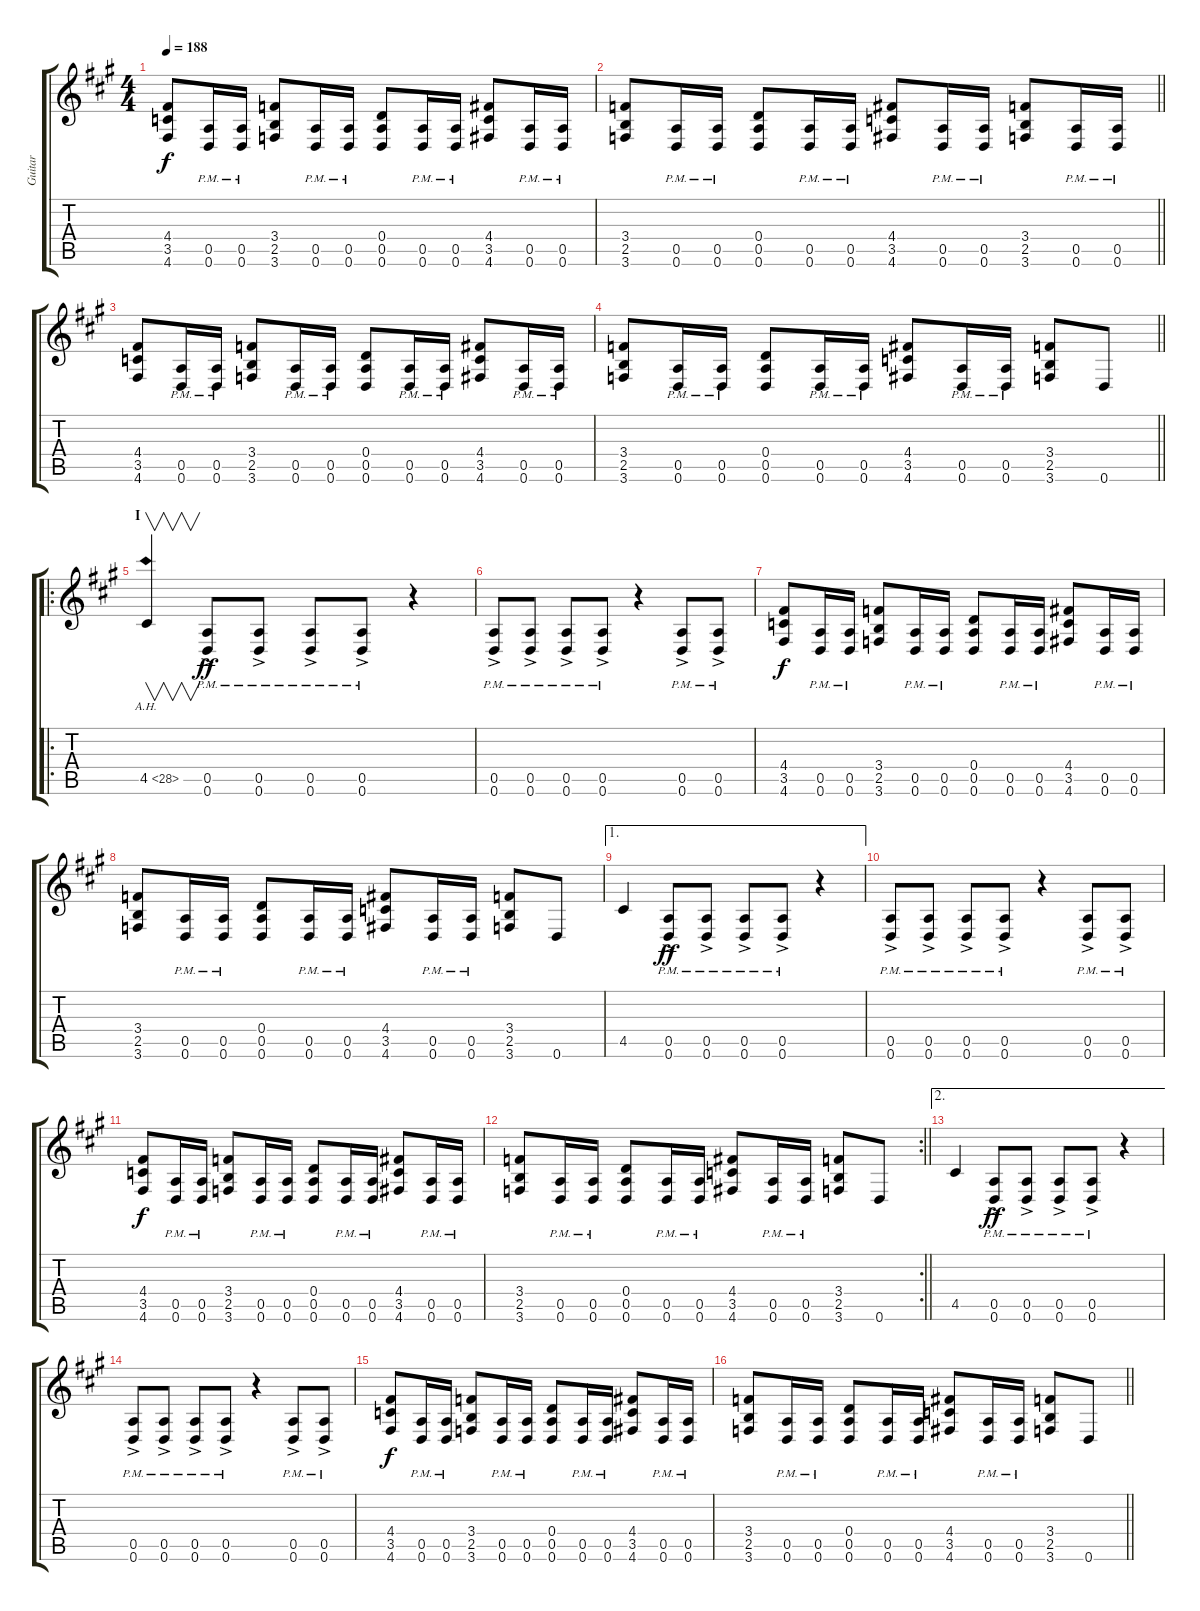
\track ("Guitar" "Guitar") {instrument distortionguitar}
\staff {score tabs}
\tuning (E4 B3 G3 D3 A2 D2) {hide}
\ts (4 4)
\tempo 188
\clef g2
\ks f#minor
(4.4 3.5 4.6).8{dy f} (0.5{pm} 0.6{pm}).16 (0.5{pm} 0.6{pm}).16 (3.4 2.5 3.6).8 (0.5{pm} 0.6{pm}).16 (0.5{pm} 0.6{pm}).16 (0.4 0.5 0.6).8 (0.5{pm} 0.6{pm}).16 (0.5{pm} 0.6{pm}).16 (4.4 3.5 4.6).8 (0.5{pm} 0.6{pm}).16 (0.5{pm} 0.6{pm}).16 |
\barLineRight lightlight
(3.4 2.5 3.6).8 (0.5{pm} 0.6{pm}).16 (0.5{pm} 0.6{pm}).16 (0.4 0.5 0.6).8 (0.5{pm} 0.6{pm}).16 (0.5{pm} 0.6{pm}).16 (4.4 3.5 4.6).8 (0.5{pm} 0.6{pm}).16 (0.5{pm} 0.6{pm}).16 (3.4 2.5 3.6).8 (0.5{pm} 0.6{pm}).16 (0.5{pm} 0.6{pm}).16 |
\section ("" "")
(4.4 3.5 4.6).8 (0.5{pm} 0.6{pm}).16 (0.5{pm} 0.6{pm}).16 (3.4 2.5 3.6).8 (0.5{pm} 0.6{pm}).16 (0.5{pm} 0.6{pm}).16 (0.4 0.5 0.6).8 (0.5{pm} 0.6{pm}).16 (0.5{pm} 0.6{pm}).16 (4.4 3.5 4.6).8 (0.5{pm} 0.6{pm}).16 (0.5{pm} 0.6{pm}).16 |
\barLineRight lightlight
(3.4 2.5 3.6).8 (0.5{pm} 0.6{pm}).16 (0.5{pm} 0.6{pm}).16 (0.4 0.5 0.6).8 (0.5{pm} 0.6{pm}).16 (0.5{pm} 0.6{pm}).16 (4.4 3.5 4.6).8 (0.5{pm} 0.6{pm}).16 (0.5{pm} 0.6{pm}).16 (3.4 2.5 3.6).8 0.6.8 |
\ro
\section ("" "I")
4.5{ah 24}.4{v} (0.5{ac pm} 0.6{ac pm}).8{dy ff} (0.5{ac pm} 0.6{ac pm}).8 (0.5{ac pm} 0.6{ac pm}).8 (0.5{ac pm} 0.6{ac pm}).8 r.4 |
(0.5{ac pm} 0.6{ac pm}).8 (0.5{ac pm} 0.6{ac pm}).8 (0.5{ac pm} 0.6{ac pm}).8 (0.5{ac pm} 0.6{ac pm}).8 r.4 (0.5{ac pm} 0.6{ac pm}).8 (0.5{ac pm} 0.6{ac pm}).8 |
(4.4 3.5 4.6).8{dy f} (0.5{pm} 0.6{pm}).16 (0.5{pm} 0.6{pm}).16 (3.4 2.5 3.6).8 (0.5{pm} 0.6{pm}).16 (0.5{pm} 0.6{pm}).16 (0.4 0.5 0.6).8 (0.5{pm} 0.6{pm}).16 (0.5{pm} 0.6{pm}).16 (4.4 3.5 4.6).8 (0.5{pm} 0.6{pm}).16 (0.5{pm} 0.6{pm}).16 |
(3.4 2.5 3.6).8 (0.5{pm} 0.6{pm}).16 (0.5{pm} 0.6{pm}).16 (0.4 0.5 0.6).8 (0.5{pm} 0.6{pm}).16 (0.5{pm} 0.6{pm}).16 (4.4 3.5 4.6).8 (0.5{pm} 0.6{pm}).16 (0.5{pm} 0.6{pm}).16 (3.4 2.5 3.6).8 0.6.8 |
\ae 1
4.5.4 (0.5{ac pm} 0.6{ac pm}).8{dy ff} (0.5{ac pm} 0.6{ac pm}).8 (0.5{ac pm} 0.6{ac pm}).8 (0.5{ac pm} 0.6{ac pm}).8 r.4 |
(0.5{ac pm} 0.6{ac pm}).8 (0.5{ac pm} 0.6{ac pm}).8 (0.5{ac pm} 0.6{ac pm}).8 (0.5{ac pm} 0.6{ac pm}).8 r.4 (0.5{ac pm} 0.6{ac pm}).8 (0.5{ac pm} 0.6{ac pm}).8 |
(4.4 3.5 4.6).8{dy f} (0.5{pm} 0.6{pm}).16 (0.5{pm} 0.6{pm}).16 (3.4 2.5 3.6).8 (0.5{pm} 0.6{pm}).16 (0.5{pm} 0.6{pm}).16 (0.4 0.5 0.6).8 (0.5{pm} 0.6{pm}).16 (0.5{pm} 0.6{pm}).16 (4.4 3.5 4.6).8 (0.5{pm} 0.6{pm}).16 (0.5{pm} 0.6{pm}).16 |
\rc 2
\barLineRight lightlight
(3.4 2.5 3.6).8 (0.5{pm} 0.6{pm}).16 (0.5{pm} 0.6{pm}).16 (0.4 0.5 0.6).8 (0.5{pm} 0.6{pm}).16 (0.5{pm} 0.6{pm}).16 (4.4 3.5 4.6).8 (0.5{pm} 0.6{pm}).16 (0.5{pm} 0.6{pm}).16 (3.4 2.5 3.6).8 0.6.8 |
\ae 2
4.5.4 (0.5{ac pm} 0.6{ac pm}).8{dy ff} (0.5{ac pm} 0.6{ac pm}).8 (0.5{ac pm} 0.6{ac pm}).8 (0.5{ac pm} 0.6{ac pm}).8 r.4 |
(0.5{ac pm} 0.6{ac pm}).8 (0.5{ac pm} 0.6{ac pm}).8 (0.5{ac pm} 0.6{ac pm}).8 (0.5{ac pm} 0.6{ac pm}).8 r.4 (0.5{ac pm} 0.6{ac pm}).8 (0.5{ac pm} 0.6{ac pm}).8 |
(4.4 3.5 4.6).8{dy f} (0.5{pm} 0.6{pm}).16 (0.5{pm} 0.6{pm}).16 (3.4 2.5 3.6).8 (0.5{pm} 0.6{pm}).16 (0.5{pm} 0.6{pm}).16 (0.4 0.5 0.6).8 (0.5{pm} 0.6{pm}).16 (0.5{pm} 0.6{pm}).16 (4.4 3.5 4.6).8 (0.5{pm} 0.6{pm}).16 (0.5{pm} 0.6{pm}).16 |
\barLineRight lightlight
(3.4 2.5 3.6).8 (0.5{pm} 0.6{pm}).16 (0.5{pm} 0.6{pm}).16 (0.4 0.5 0.6).8 (0.5{pm} 0.6{pm}).16 (0.5{pm} 0.6{pm}).16 (4.4 3.5 4.6).8 (0.5{pm} 0.6{pm}).16 (0.5{pm} 0.6{pm}).16 (3.4 2.5 3.6).8 0.6.8
